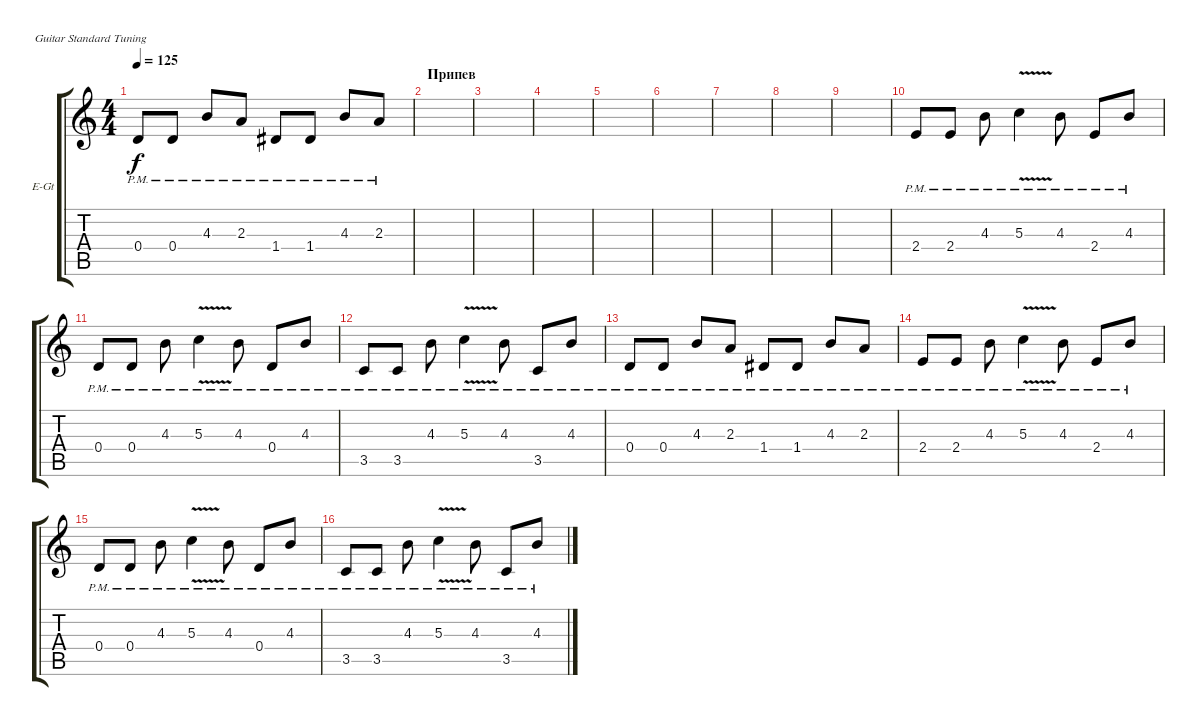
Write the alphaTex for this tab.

\defaultSystemsLayout 4
\bracketExtendMode groupsimilarinstruments
\firstSystemTrackNameOrientation horizontal
\otherSystemsTrackNameOrientation horizontal
\track ("Electric Guitar" "E-Gt") {instrument distortionguitar}
\staff {score tabs}
\tuning (E4 B3 G3 D3 A2 E2)
\ts (4 4)
\tempo 125
\clef g2
\ks c
0.4{pm}.8{dy f} 0.4{pm}.8 4.3{pm}.8 2.3{pm}.8 1.4{pm}.8 1.4{pm}.8 4.3{pm}.8 2.3{pm}.8 |
\section ("" "Припев")
|
|
|
|
|
|
|
|
2.4{pm}.8 2.4{pm}.8 4.3{pm}.8 5.3{v pm}.4 4.3{pm}.8 2.4{pm}.8 4.3{pm}.8 |
0.4{pm}.8 0.4{pm}.8 4.3{pm}.8 5.3{v pm}.4 4.3{pm}.8 0.4{pm}.8 4.3{pm}.8 |
3.5{pm}.8 3.5{pm}.8 4.3{pm}.8 5.3{v pm}.4 4.3{pm}.8 3.5{pm}.8 4.3{pm}.8 |
0.4{pm}.8 0.4{pm}.8 4.3{pm}.8 2.3{pm}.8 1.4{pm}.8 1.4{pm}.8 4.3{pm}.8 2.3{pm}.8 |
2.4{pm}.8 2.4{pm}.8 4.3{pm}.8 5.3{v pm}.4 4.3{pm}.8 2.4{pm}.8 4.3{pm}.8 |
0.4{pm}.8 0.4{pm}.8 4.3{pm}.8 5.3{v pm}.4 4.3{pm}.8 0.4{pm}.8 4.3{pm}.8 |
3.5{pm}.8 3.5{pm}.8 4.3{pm}.8 5.3{v pm}.4 4.3{pm}.8 3.5{pm}.8 4.3{pm}.8
